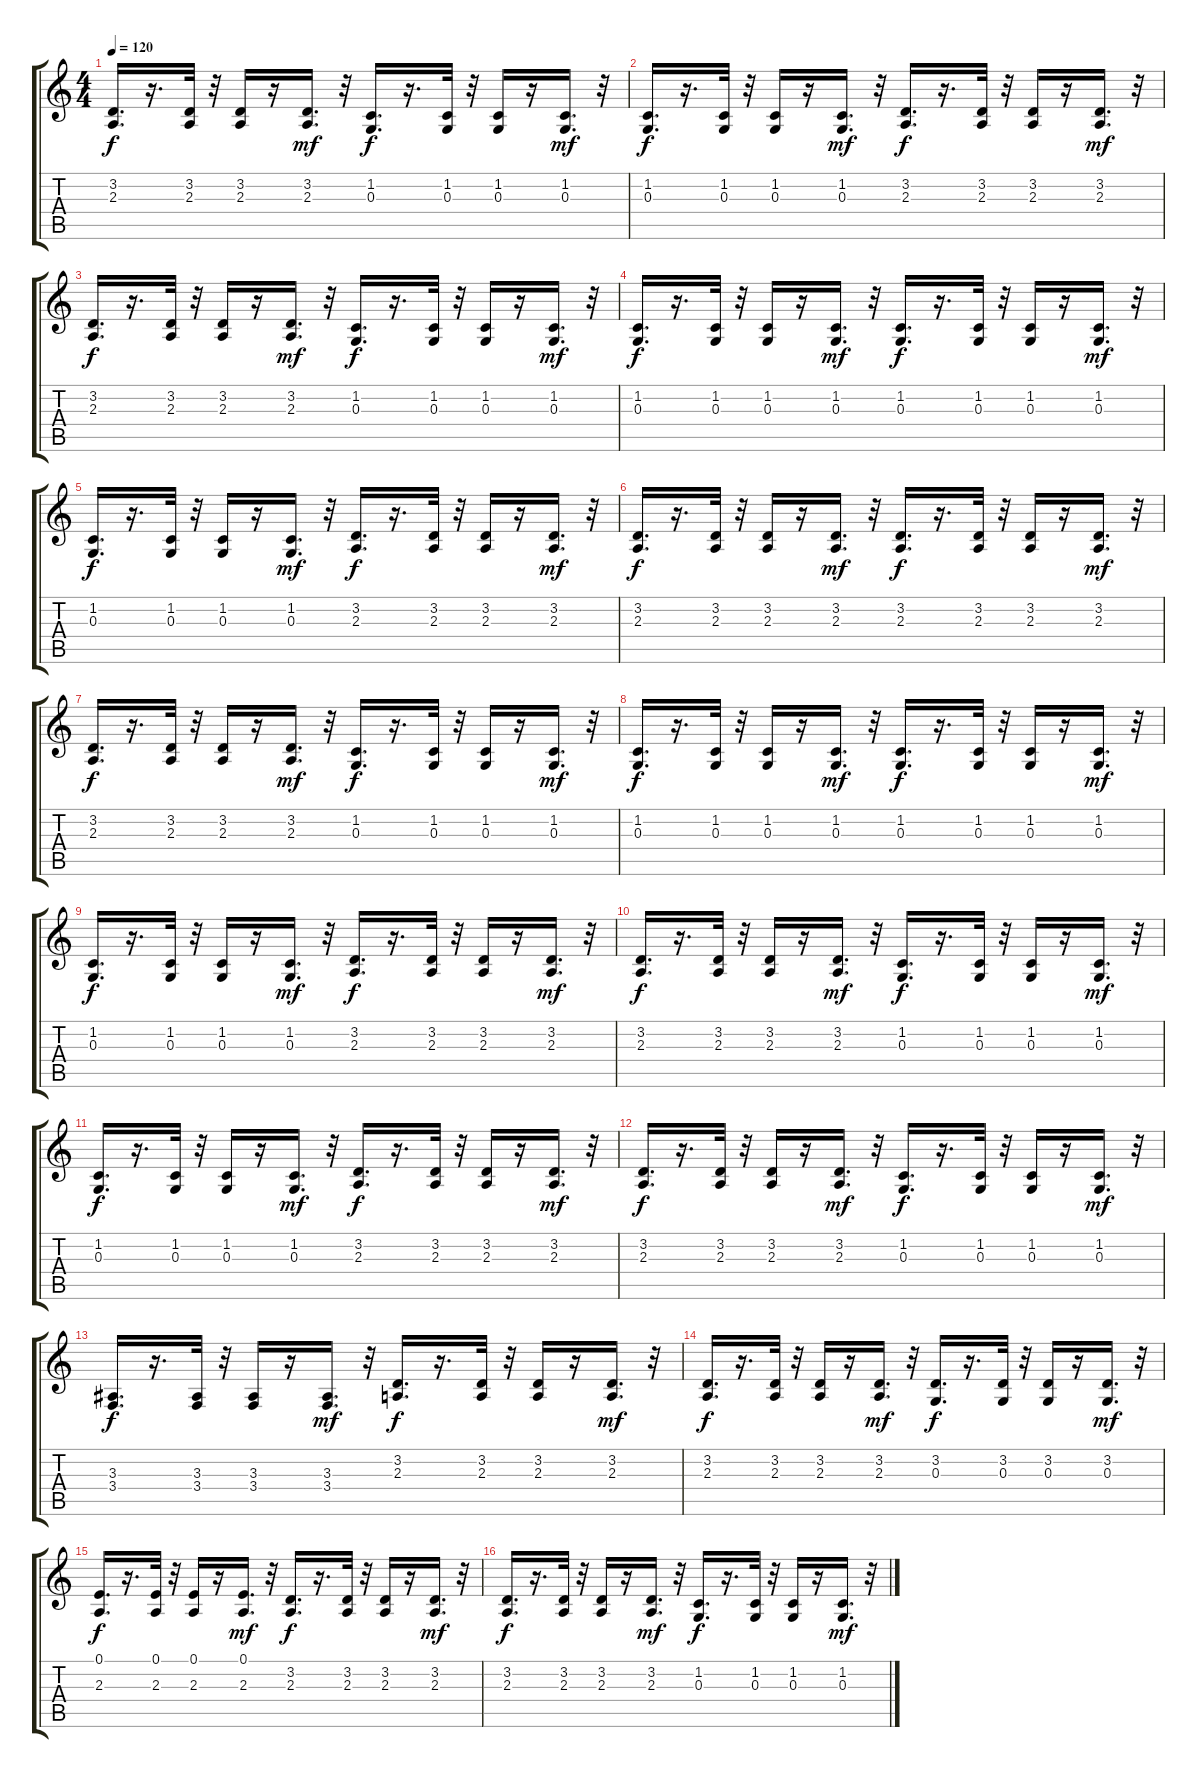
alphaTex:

\track "" {instrument harpsichord}
\staff {score tabs}
\tuning (E4 B3 G3 D3 A2 E2) {hide}
\ts (4 4)
\tempo 120
\clef g2
\ks c
(3.2 2.3).16{d dy f} r.16{d} (3.2 2.3).32 r.32 (3.2 2.3).16 r.16 (3.2 2.3).16{d dy mf} r.32 (1.2 0.3).16{d dy f} r.16{d} (1.2 0.3).32 r.32 (1.2 0.3).16 r.16 (1.2 0.3).16{d dy mf} r.32 |
(1.2 0.3).16{d dy f} r.16{d} (1.2 0.3).32 r.32 (1.2 0.3).16 r.16 (1.2 0.3).16{d dy mf} r.32 (3.2 2.3).16{d dy f} r.16{d} (3.2 2.3).32 r.32 (3.2 2.3).16 r.16 (3.2 2.3).16{d dy mf} r.32 |
(3.2 2.3).16{d dy f} r.16{d} (3.2 2.3).32 r.32 (3.2 2.3).16 r.16 (3.2 2.3).16{d dy mf} r.32 (1.2 0.3).16{d dy f} r.16{d} (1.2 0.3).32 r.32 (1.2 0.3).16 r.16 (1.2 0.3).16{d dy mf} r.32 |
(1.2 0.3).16{d dy f} r.16{d} (1.2 0.3).32 r.32 (1.2 0.3).16 r.16 (1.2 0.3).16{d dy mf} r.32 (1.2 0.3).16{d dy f} r.16{d} (1.2 0.3).32 r.32 (1.2 0.3).16 r.16 (1.2 0.3).16{d dy mf} r.32 |
(1.2 0.3).16{d dy f} r.16{d} (1.2 0.3).32 r.32 (1.2 0.3).16 r.16 (1.2 0.3).16{d dy mf} r.32 (3.2 2.3).16{d dy f} r.16{d} (3.2 2.3).32 r.32 (3.2 2.3).16 r.16 (3.2 2.3).16{d dy mf} r.32 |
(3.2 2.3).16{d dy f} r.16{d} (3.2 2.3).32 r.32 (3.2 2.3).16 r.16 (3.2 2.3).16{d dy mf} r.32 (3.2 2.3).16{d dy f} r.16{d} (3.2 2.3).32 r.32 (3.2 2.3).16 r.16 (3.2 2.3).16{d dy mf} r.32 |
(3.2 2.3).16{d dy f} r.16{d} (3.2 2.3).32 r.32 (3.2 2.3).16 r.16 (3.2 2.3).16{d dy mf} r.32 (1.2 0.3).16{d dy f} r.16{d} (1.2 0.3).32 r.32 (1.2 0.3).16 r.16 (1.2 0.3).16{d dy mf} r.32 |
(1.2 0.3).16{d dy f} r.16{d} (1.2 0.3).32 r.32 (1.2 0.3).16 r.16 (1.2 0.3).16{d dy mf} r.32 (1.2 0.3).16{d dy f} r.16{d} (1.2 0.3).32 r.32 (1.2 0.3).16 r.16 (1.2 0.3).16{d dy mf} r.32 |
(1.2 0.3).16{d dy f} r.16{d} (1.2 0.3).32 r.32 (1.2 0.3).16 r.16 (1.2 0.3).16{d dy mf} r.32 (3.2 2.3).16{d dy f} r.16{d} (3.2 2.3).32 r.32 (3.2 2.3).16 r.16 (3.2 2.3).16{d dy mf} r.32 |
(3.2 2.3).16{d dy f} r.16{d} (3.2 2.3).32 r.32 (3.2 2.3).16 r.16 (3.2 2.3).16{d dy mf} r.32 (1.2 0.3).16{d dy f} r.16{d} (1.2 0.3).32 r.32 (1.2 0.3).16 r.16 (1.2 0.3).16{d dy mf} r.32 |
(1.2 0.3).16{d dy f} r.16{d} (1.2 0.3).32 r.32 (1.2 0.3).16 r.16 (1.2 0.3).16{d dy mf} r.32 (3.2 2.3).16{d dy f} r.16{d} (3.2 2.3).32 r.32 (3.2 2.3).16 r.16 (3.2 2.3).16{d dy mf} r.32 |
(3.2 2.3).16{d dy f} r.16{d} (3.2 2.3).32 r.32 (3.2 2.3).16 r.16 (3.2 2.3).16{d dy mf} r.32 (1.2 0.3).16{d dy f} r.16{d} (1.2 0.3).32 r.32 (1.2 0.3).16 r.16 (1.2 0.3).16{d dy mf} r.32 |
(3.3 3.4).16{d dy f} r.16{d} (3.3 3.4).32 r.32 (3.3 3.4).16 r.16 (3.3 3.4).16{d dy mf} r.32 (3.2 2.3).16{d dy f} r.16{d} (3.2 2.3).32 r.32 (3.2 2.3).16 r.16 (3.2 2.3).16{d dy mf} r.32 |
(3.2 2.3).16{d dy f} r.16{d} (3.2 2.3).32 r.32 (3.2 2.3).16 r.16 (3.2 2.3).16{d dy mf} r.32 (3.2 0.3).16{d dy f} r.16{d} (3.2 0.3).32 r.32 (3.2 0.3).16 r.16 (3.2 0.3).16{d dy mf} r.32 |
(0.1 2.3).16{d dy f} r.16{d} (0.1 2.3).32 r.32 (0.1 2.3).16 r.16 (0.1 2.3).16{d dy mf} r.32 (3.2 2.3).16{d dy f} r.16{d} (3.2 2.3).32 r.32 (3.2 2.3).16 r.16 (3.2 2.3).16{d dy mf} r.32 |
(3.2 2.3).16{d dy f} r.16{d} (3.2 2.3).32 r.32 (3.2 2.3).16 r.16 (3.2 2.3).16{d dy mf} r.32 (1.2 0.3).16{d dy f} r.16{d} (1.2 0.3).32 r.32 (1.2 0.3).16 r.16 (1.2 0.3).16{d dy mf} r.32
